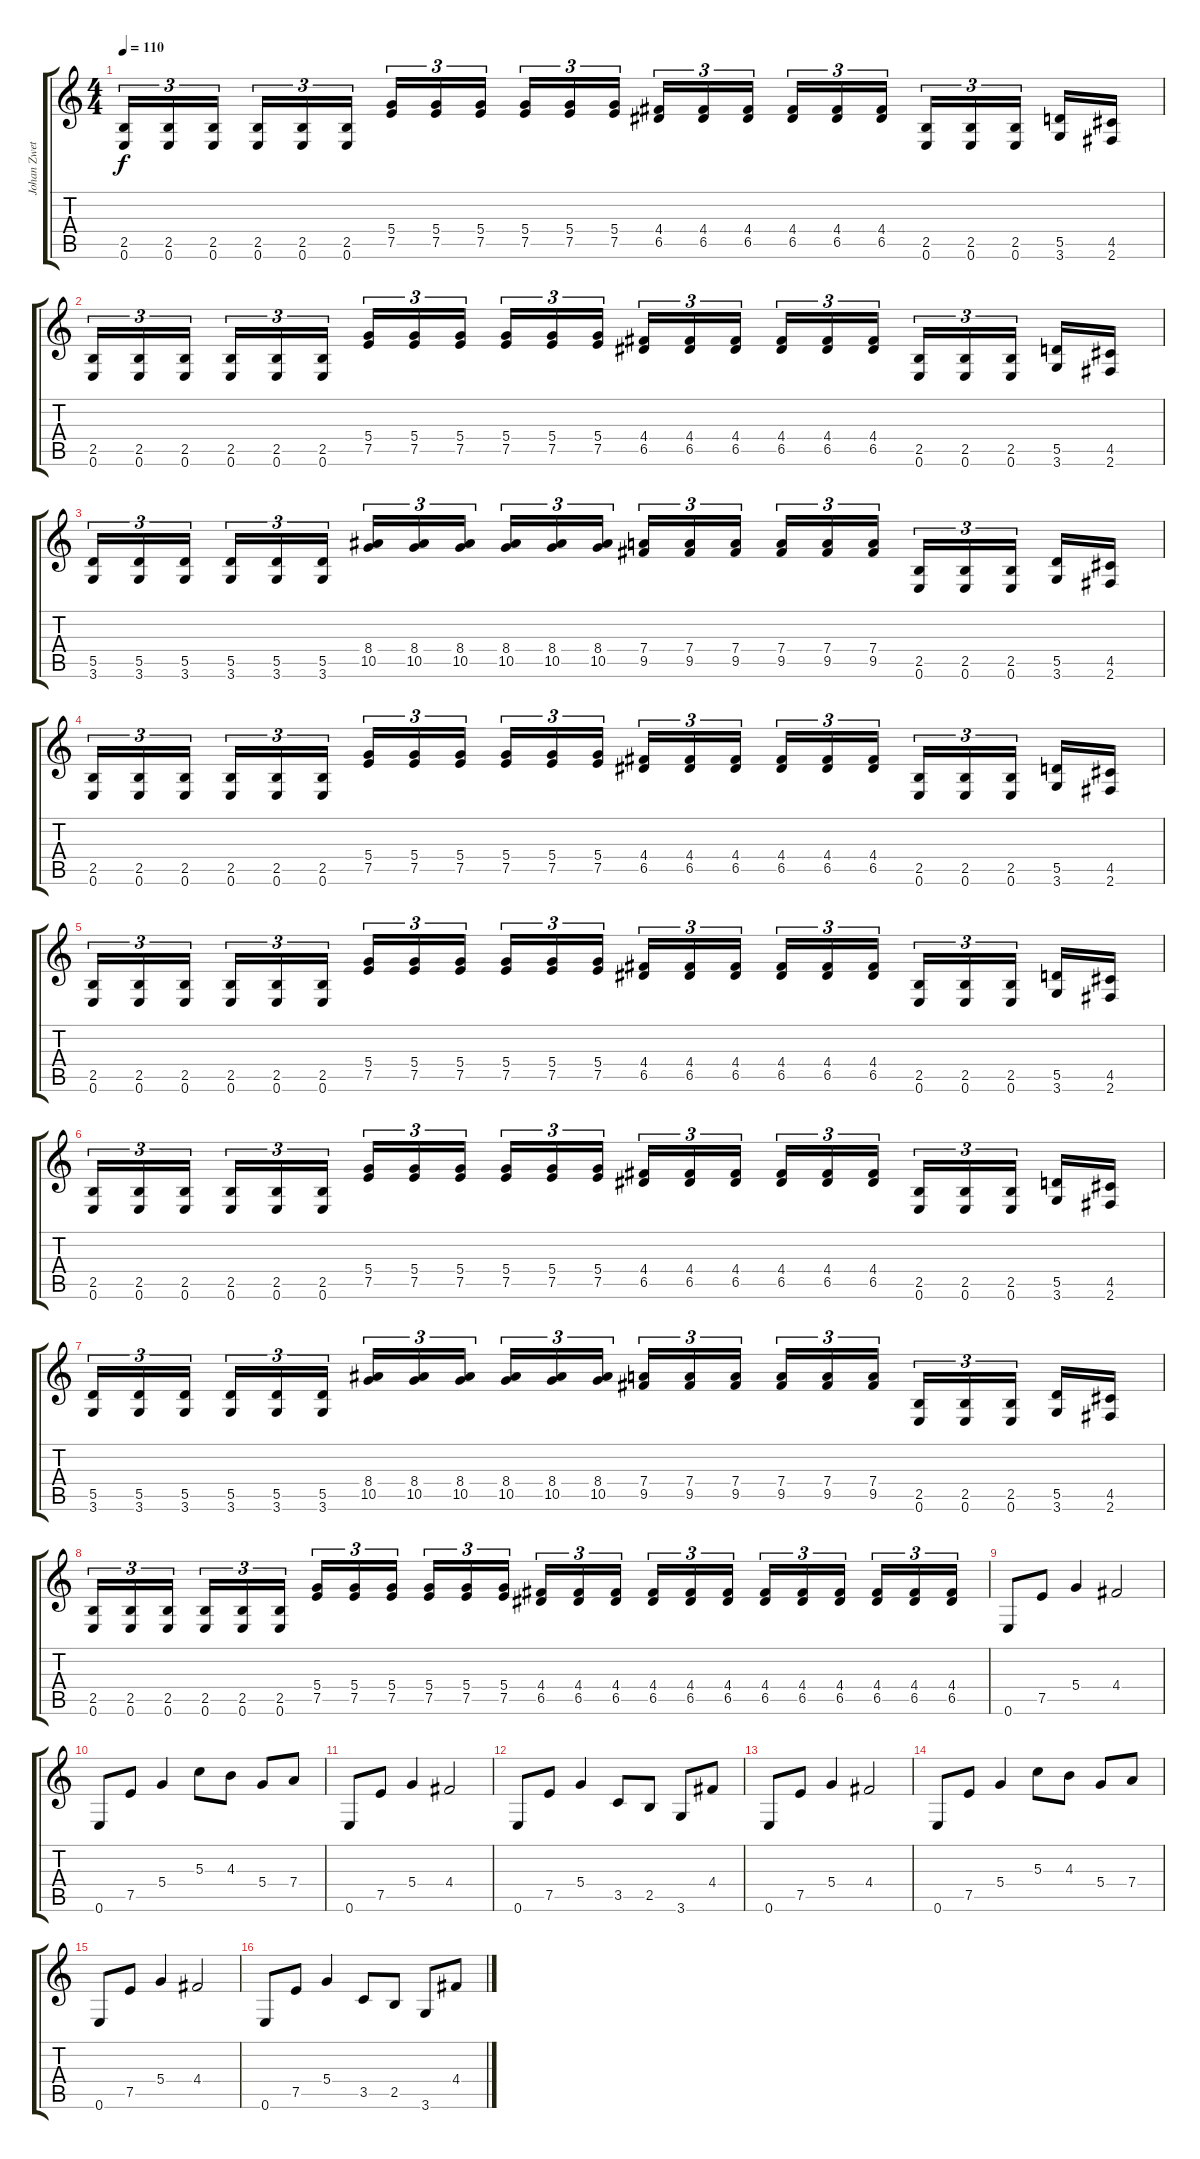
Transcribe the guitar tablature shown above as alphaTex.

\track ("Johan Zwetsloot" "Johan Zwet") {instrument overdrivenguitar}
\staff {score tabs}
\tuning (E4 B3 G3 D3 A2 E2) {hide}
\ts (4 4)
\tempo 110
\clef g2
\ks c
(2.5 0.6).16{tu (3 2) dy f} (2.5 0.6).16{tu (3 2)} (2.5 0.6).16{tu (3 2) beam splitsecondary} (2.5 0.6).16{tu (3 2)} (2.5 0.6).16{tu (3 2)} (2.5 0.6).16{tu (3 2)} (5.4 7.5).16{tu (3 2)} (5.4 7.5).16{tu (3 2)} (5.4 7.5).16{tu (3 2) beam splitsecondary} (5.4 7.5).16{tu (3 2)} (5.4 7.5).16{tu (3 2)} (5.4 7.5).16{tu (3 2)} (4.4 6.5).16{tu (3 2)} (4.4 6.5).16{tu (3 2)} (4.4 6.5).16{tu (3 2) beam splitsecondary} (4.4 6.5).16{tu (3 2)} (4.4 6.5).16{tu (3 2)} (4.4 6.5).16{tu (3 2)} (2.5 0.6).16{tu (3 2)} (2.5 0.6).16{tu (3 2)} (2.5 0.6).16{tu (3 2) beam splitsecondary} (5.5 3.6).16 (4.5 2.6).16 |
(2.5 0.6).16{tu (3 2)} (2.5 0.6).16{tu (3 2)} (2.5 0.6).16{tu (3 2) beam splitsecondary} (2.5 0.6).16{tu (3 2)} (2.5 0.6).16{tu (3 2)} (2.5 0.6).16{tu (3 2)} (5.4 7.5).16{tu (3 2)} (5.4 7.5).16{tu (3 2)} (5.4 7.5).16{tu (3 2) beam splitsecondary} (5.4 7.5).16{tu (3 2)} (5.4 7.5).16{tu (3 2)} (5.4 7.5).16{tu (3 2)} (4.4 6.5).16{tu (3 2)} (4.4 6.5).16{tu (3 2)} (4.4 6.5).16{tu (3 2) beam splitsecondary} (4.4 6.5).16{tu (3 2)} (4.4 6.5).16{tu (3 2)} (4.4 6.5).16{tu (3 2)} (2.5 0.6).16{tu (3 2)} (2.5 0.6).16{tu (3 2)} (2.5 0.6).16{tu (3 2) beam splitsecondary} (5.5 3.6).16 (4.5 2.6).16 |
(5.5 3.6).16{tu (3 2)} (5.5 3.6).16{tu (3 2)} (5.5 3.6).16{tu (3 2) beam splitsecondary} (5.5 3.6).16{tu (3 2)} (5.5 3.6).16{tu (3 2)} (5.5 3.6).16{tu (3 2)} (8.4 10.5).16{tu (3 2)} (8.4 10.5).16{tu (3 2)} (8.4 10.5).16{tu (3 2) beam splitsecondary} (8.4 10.5).16{tu (3 2)} (8.4 10.5).16{tu (3 2)} (8.4 10.5).16{tu (3 2)} (7.4 9.5).16{tu (3 2)} (7.4 9.5).16{tu (3 2)} (7.4 9.5).16{tu (3 2) beam splitsecondary} (7.4 9.5).16{tu (3 2)} (7.4 9.5).16{tu (3 2)} (7.4 9.5).16{tu (3 2)} (2.5 0.6).16{tu (3 2)} (2.5 0.6).16{tu (3 2)} (2.5 0.6).16{tu (3 2) beam splitsecondary} (5.5 3.6).16 (4.5 2.6).16 |
(2.5 0.6).16{tu (3 2)} (2.5 0.6).16{tu (3 2)} (2.5 0.6).16{tu (3 2) beam splitsecondary} (2.5 0.6).16{tu (3 2)} (2.5 0.6).16{tu (3 2)} (2.5 0.6).16{tu (3 2)} (5.4 7.5).16{tu (3 2)} (5.4 7.5).16{tu (3 2)} (5.4 7.5).16{tu (3 2) beam splitsecondary} (5.4 7.5).16{tu (3 2)} (5.4 7.5).16{tu (3 2)} (5.4 7.5).16{tu (3 2)} (4.4 6.5).16{tu (3 2)} (4.4 6.5).16{tu (3 2)} (4.4 6.5).16{tu (3 2) beam splitsecondary} (4.4 6.5).16{tu (3 2)} (4.4 6.5).16{tu (3 2)} (4.4 6.5).16{tu (3 2)} (2.5 0.6).16{tu (3 2)} (2.5 0.6).16{tu (3 2)} (2.5 0.6).16{tu (3 2) beam splitsecondary} (5.5 3.6).16 (4.5 2.6).16 |
(2.5 0.6).16{tu (3 2)} (2.5 0.6).16{tu (3 2)} (2.5 0.6).16{tu (3 2) beam splitsecondary} (2.5 0.6).16{tu (3 2)} (2.5 0.6).16{tu (3 2)} (2.5 0.6).16{tu (3 2)} (5.4 7.5).16{tu (3 2)} (5.4 7.5).16{tu (3 2)} (5.4 7.5).16{tu (3 2) beam splitsecondary} (5.4 7.5).16{tu (3 2)} (5.4 7.5).16{tu (3 2)} (5.4 7.5).16{tu (3 2)} (4.4 6.5).16{tu (3 2)} (4.4 6.5).16{tu (3 2)} (4.4 6.5).16{tu (3 2) beam splitsecondary} (4.4 6.5).16{tu (3 2)} (4.4 6.5).16{tu (3 2)} (4.4 6.5).16{tu (3 2)} (2.5 0.6).16{tu (3 2)} (2.5 0.6).16{tu (3 2)} (2.5 0.6).16{tu (3 2) beam splitsecondary} (5.5 3.6).16 (4.5 2.6).16 |
(2.5 0.6).16{tu (3 2)} (2.5 0.6).16{tu (3 2)} (2.5 0.6).16{tu (3 2) beam splitsecondary} (2.5 0.6).16{tu (3 2)} (2.5 0.6).16{tu (3 2)} (2.5 0.6).16{tu (3 2)} (5.4 7.5).16{tu (3 2)} (5.4 7.5).16{tu (3 2)} (5.4 7.5).16{tu (3 2) beam splitsecondary} (5.4 7.5).16{tu (3 2)} (5.4 7.5).16{tu (3 2)} (5.4 7.5).16{tu (3 2)} (4.4 6.5).16{tu (3 2)} (4.4 6.5).16{tu (3 2)} (4.4 6.5).16{tu (3 2) beam splitsecondary} (4.4 6.5).16{tu (3 2)} (4.4 6.5).16{tu (3 2)} (4.4 6.5).16{tu (3 2)} (2.5 0.6).16{tu (3 2)} (2.5 0.6).16{tu (3 2)} (2.5 0.6).16{tu (3 2) beam splitsecondary} (5.5 3.6).16 (4.5 2.6).16 |
(5.5 3.6).16{tu (3 2)} (5.5 3.6).16{tu (3 2)} (5.5 3.6).16{tu (3 2) beam splitsecondary} (5.5 3.6).16{tu (3 2)} (5.5 3.6).16{tu (3 2)} (5.5 3.6).16{tu (3 2)} (8.4 10.5).16{tu (3 2)} (8.4 10.5).16{tu (3 2)} (8.4 10.5).16{tu (3 2) beam splitsecondary} (8.4 10.5).16{tu (3 2)} (8.4 10.5).16{tu (3 2)} (8.4 10.5).16{tu (3 2)} (7.4 9.5).16{tu (3 2)} (7.4 9.5).16{tu (3 2)} (7.4 9.5).16{tu (3 2) beam splitsecondary} (7.4 9.5).16{tu (3 2)} (7.4 9.5).16{tu (3 2)} (7.4 9.5).16{tu (3 2)} (2.5 0.6).16{tu (3 2)} (2.5 0.6).16{tu (3 2)} (2.5 0.6).16{tu (3 2) beam splitsecondary} (5.5 3.6).16 (4.5 2.6).16 |
(2.5 0.6).16{tu (3 2)} (2.5 0.6).16{tu (3 2)} (2.5 0.6).16{tu (3 2) beam splitsecondary} (2.5 0.6).16{tu (3 2)} (2.5 0.6).16{tu (3 2)} (2.5 0.6).16{tu (3 2)} (5.4 7.5).16{tu (3 2)} (5.4 7.5).16{tu (3 2)} (5.4 7.5).16{tu (3 2) beam splitsecondary} (5.4 7.5).16{tu (3 2)} (5.4 7.5).16{tu (3 2)} (5.4 7.5).16{tu (3 2)} (4.4 6.5).16{tu (3 2)} (4.4 6.5).16{tu (3 2)} (4.4 6.5).16{tu (3 2) beam splitsecondary} (4.4 6.5).16{tu (3 2)} (4.4 6.5).16{tu (3 2)} (4.4 6.5).16{tu (3 2)} (4.4 6.5).16{tu (3 2)} (4.4 6.5).16{tu (3 2)} (4.4 6.5).16{tu (3 2) beam splitsecondary} (4.4 6.5).16{tu (3 2)} (4.4 6.5).16{tu (3 2)} (4.4 6.5).16{tu (3 2)} |
0.6.8 7.5.8 5.4.4 4.4.2 |
0.6.8 7.5.8 5.4.4 5.3.8 4.3.8 5.4.8 7.4.8 |
0.6.8 7.5.8 5.4.4 4.4.2 |
0.6.8 7.5.8 5.4.4 3.5.8 2.5.8 3.6.8 4.4.8 |
0.6.8 7.5.8 5.4.4 4.4.2 |
0.6.8 7.5.8 5.4.4 5.3.8 4.3.8 5.4.8 7.4.8 |
0.6.8 7.5.8 5.4.4 4.4.2 |
0.6.8 7.5.8 5.4.4 3.5.8 2.5.8 3.6.8 4.4.8
